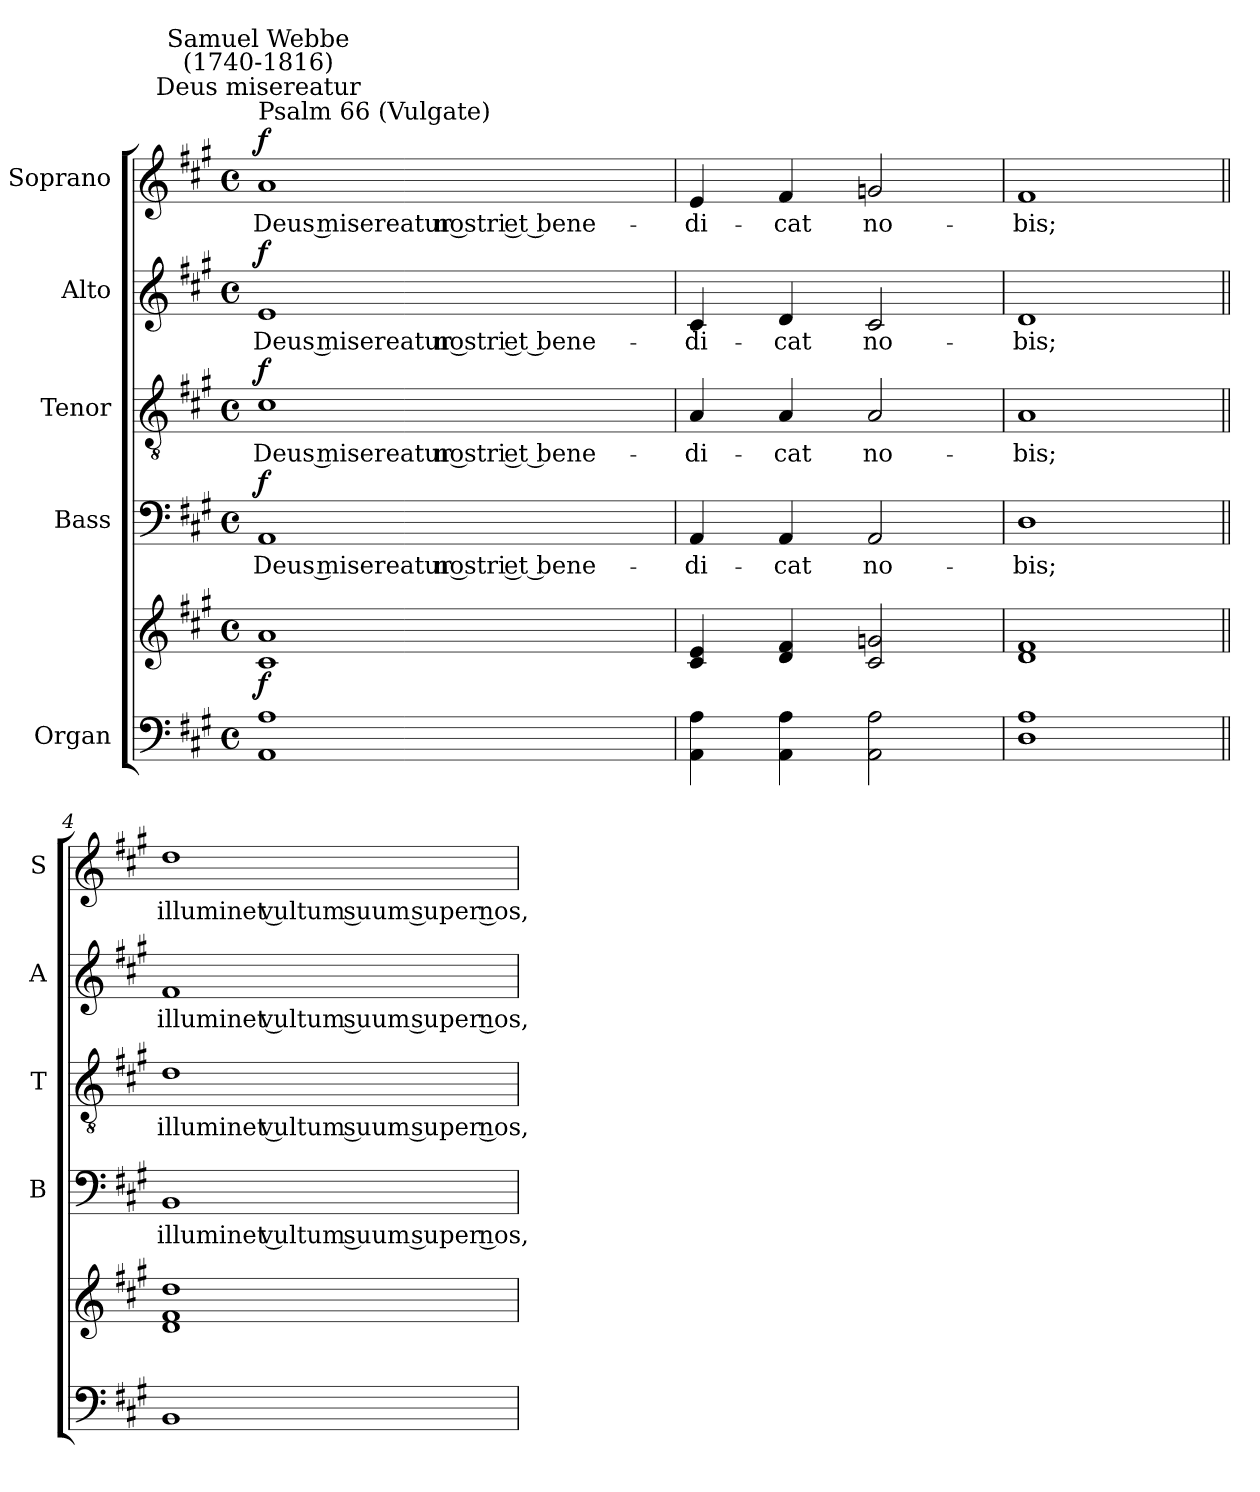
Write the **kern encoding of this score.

**kern	**kern	**dynam	**kern	**text	**dynam	**kern	**text	**dynam	**kern	**text	**dynam	**kern	**text	**dynam
*part5	*part5	*part5	*part4	*part4	*part4	*part3	*part3	*part3	*part2	*part2	*part2	*part1	*part1	*part1
*staff6	*staff5	*staff5/6	*staff4	*staff4	*staff4	*staff3	*staff3	*staff3	*staff2	*staff2	*staff2	*staff1	*staff1	*staff1
*I"Organ	*	*	*I"Bass	*	*	*I"Tenor	*	*	*I"Alto	*	*	*I"Soprano	*	*
*	*	*	*I'B	*	*	*I'T	*	*	*I'A	*	*	*I'S	*	*
*clefF4	*clefG2	*	*clefF4	*	*	*clefGv2	*	*	*clefG2	*	*	*clefG2	*	*
*k[f#c#g#]	*k[f#c#g#]	*	*k[f#c#g#]	*	*	*k[f#c#g#]	*	*	*k[f#c#g#]	*	*	*k[f#c#g#]	*	*
*A:	*A:	*	*A:	*	*	*A:	*	*	*A:	*	*	*A:	*	*
*M4/4	*M4/4	*	*M4/4	*	*	*M4/4	*	*	*M4/4	*	*	*M4/4	*	*
*met(c)	*met(c)	*	*met(c)	*	*	*met(c)	*	*	*met(c)	*	*	*met(c)	*	*
=1	=1	=1	=1	=1	=1	=1	=1	=1	=1	=1	=1	=1	=1	=1
!	!	!	!	!	!	!	!	!	!	!	!	!LO:TX:a:t=Psalm 66 (Vulgate)	!	!
!	!	!	!	!	!	!	!	!	!	!	!	!LO:TX:a:cj:t=Deus misereatur	!	!
!	!	!	!	!	!	!	!	!	!	!	!	!LO:TX:a:cj:t=Samuel Webbe\n(1740-1816)	!	!
!	!	!LO:DY:b	!	!LO:LY:b	!LO:DY:b	!	!LO:LY:b	!LO:DY:b	!	!LO:LY:b	!LO:DY:b	!	!LO:LY:b	!LO:DY:b
1AA 1A	1c# 1a	f	1AA	Deus misereatur nostri et bene-	f	1c#	Deus misereatur nostri et bene-	f	1e	Deus misereatur nostri et bene-	f	1a	Deus misereatur nostri et bene-	f
=2	=2	=2	=2	=2	=2	=2	=2	=2	=2	=2	=2	=2	=2	=2
!	!	!	!	!LO:LY:b	!	!	!LO:LY:b	!	!	!LO:LY:b	!	!	!LO:LY:b	!
4AA 4A	4c# 4e	.	4AA	-di-	.	4A	-di-	.	4c#	-di-	.	4e	-di-	.
!	!	!	!	!LO:LY:b	!	!	!LO:LY:b	!	!	!LO:LY:b	!	!	!LO:LY:b	!
4AA 4A	4d 4f#	.	4AA	-cat	.	4A	-cat	.	4d	-cat	.	4f#	-cat	.
!	!	!	!	!LO:LY:b	!	!	!LO:LY:b	!	!	!LO:LY:b	!	!	!LO:LY:b	!
2AA 2A	2c# 2gn	.	2AA	no-	.	2A	no-	.	2c#	no-	.	2gn	no-	.
=3	=3	=3	=3	=3	=3	=3	=3	=3	=3	=3	=3	=3	=3	=3
!	!	!	!	!LO:LY:b	!	!	!LO:LY:b	!	!	!LO:LY:b	!	!	!LO:LY:b	!
1D 1A	1d 1f#	.	1D	-bis;	.	1A	-bis;	.	1d	-bis;	.	1f#	-bis;	.
=4||	=4||	=4||	=4||	=4||	=4||	=4||	=4||	=4||	=4||	=4||	=4||	=4||	=4||	=4||
!	!	!	!	!LO:LY:b	!	!	!LO:LY:b	!	!	!LO:LY:b	!	!	!LO:LY:b	!
1BB	1d 1f# 1dd	.	1BB	illuminet vultum suum super nos,	.	1d	illuminet vultum suum super nos,	.	1f#	illuminet vultum suum super nos,	.	1dd	illuminet vultum suum super nos,	.
=	=	=	=	=	=	=	=	=	=	=	=	=	=	=
*-	*-	*-	*-	*-	*-	*-	*-	*-	*-	*-	*-	*-	*-	*-
